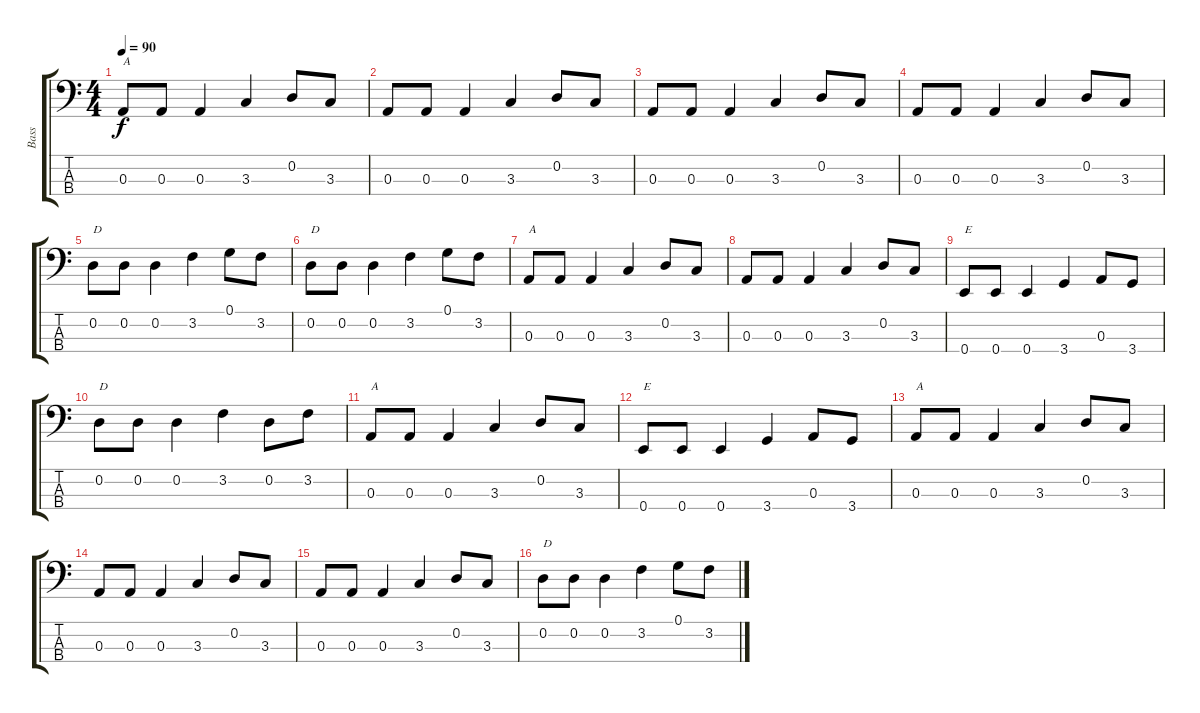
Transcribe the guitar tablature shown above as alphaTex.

\track ("Bass" "Bass") {instrument electricbassfinger}
\staff {score tabs}
\tuning (G2 D2 A1 E1) {hide}
\ts (4 4)
\tempo 90
\clef f4
\ks c
0.3.8{txt "A" dy f instrument electricbassfinger} 0.3.8 0.3.4 3.3.4 0.2.8 3.3.8 |
0.3.8 0.3.8 0.3.4 3.3.4 0.2.8 3.3.8 |
0.3.8 0.3.8 0.3.4 3.3.4 0.2.8 3.3.8 |
0.3.8 0.3.8 0.3.4 3.3.4 0.2.8 3.3.8 |
0.2.8{txt "D"} 0.2.8 0.2.4 3.2.4 0.1.8 3.2.8 |
0.2.8{txt "D"} 0.2.8 0.2.4 3.2.4 0.1.8 3.2.8 |
0.3.8{txt "A"} 0.3.8 0.3.4 3.3.4 0.2.8 3.3.8 |
0.3.8 0.3.8 0.3.4 3.3.4 0.2.8 3.3.8 |
0.4.8{txt "E"} 0.4.8 0.4.4 3.4.4 0.3.8 3.4.8 |
0.2.8{txt "D"} 0.2.8 0.2.4 3.2.4 0.2.8 3.2.8 |
0.3.8{txt "A"} 0.3.8 0.3.4 3.3.4 0.2.8 3.3.8 |
0.4.8{txt "E"} 0.4.8 0.4.4 3.4.4 0.3.8 3.4.8 |
0.3.8{txt "A"} 0.3.8 0.3.4 3.3.4 0.2.8 3.3.8 |
0.3.8 0.3.8 0.3.4 3.3.4 0.2.8 3.3.8 |
0.3.8 0.3.8 0.3.4 3.3.4 0.2.8 3.3.8 |
0.2.8{txt "D"} 0.2.8 0.2.4 3.2.4 0.1.8 3.2.8
